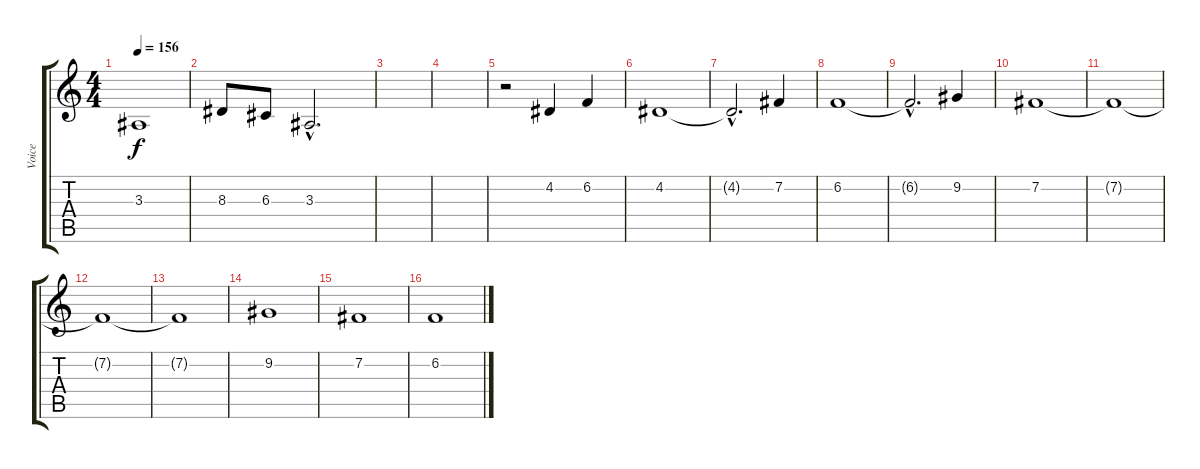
\track ("Voice" "Voice") {instrument clarinet}
\staff {score tabs}
\tuning (E4 B3 G3 D3 A2 E2) {hide}
\ts (4 4)
\tempo 156
\clef g2
\ks c
3.3{t}.1{dy f} |
8.3.8 6.3.8 3.3{hac}.2{d} |
|
|
r.2 4.2.4 6.2.4 |
4.2.1 |
4.2{hac t}.2{d} 7.2.4 |
6.2.1 |
6.2{hac t}.2{d} 9.2.4 |
7.2.1 |
7.2{t}.1 |
7.2{t}.1 |
7.2{t}.1 |
9.2.1 |
7.2.1 |
6.2.1
